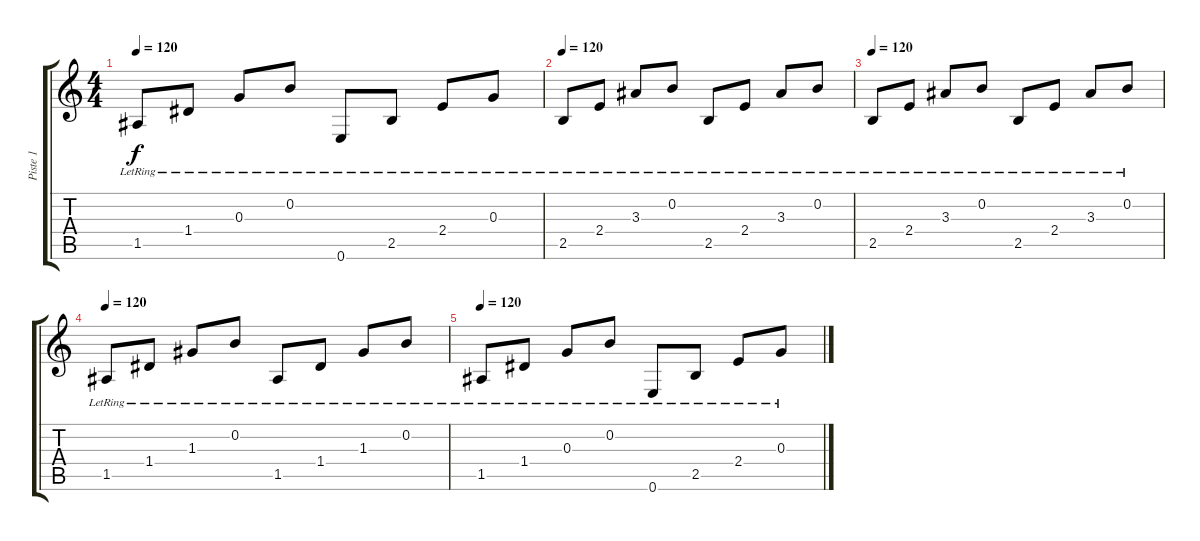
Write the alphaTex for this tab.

\track ("Piste 1" "Piste 1") {instrument acousticguitarnylon}
\staff {score tabs}
\tuning (E4 B3 G3 D3 A2 E2) {hide}
\ts (4 4)
\tempo 120
\clef g2
\ks c
1.5{lr}.8{dy f} 1.4{lr}.8 0.3{lr}.8 0.2{lr}.8 0.6{lr}.8 2.5{lr}.8 2.4{lr}.8 0.3{lr}.8 |
\tempo 120
2.5{lr}.8 2.4{lr}.8 3.3{lr}.8 0.2{lr}.8 2.5{lr}.8 2.4{lr}.8 3.3{lr}.8 0.2{lr}.8 |
\tempo 120
2.5{lr}.8 2.4{lr}.8 3.3{lr}.8 0.2{lr}.8 2.5{lr}.8 2.4{lr}.8 3.3{lr}.8 0.2{lr}.8 |
\tempo 120
1.5{lr}.8 1.4{lr}.8 1.3{lr}.8 0.2{lr}.8 1.5{lr}.8 1.4{lr}.8 1.3{lr}.8 0.2{lr}.8 |
\tempo 120
1.5{lr}.8 1.4{lr}.8 0.3{lr}.8 0.2{lr}.8 0.6{lr}.8 2.5{lr}.8 2.4{lr}.8 0.3{lr}.8
